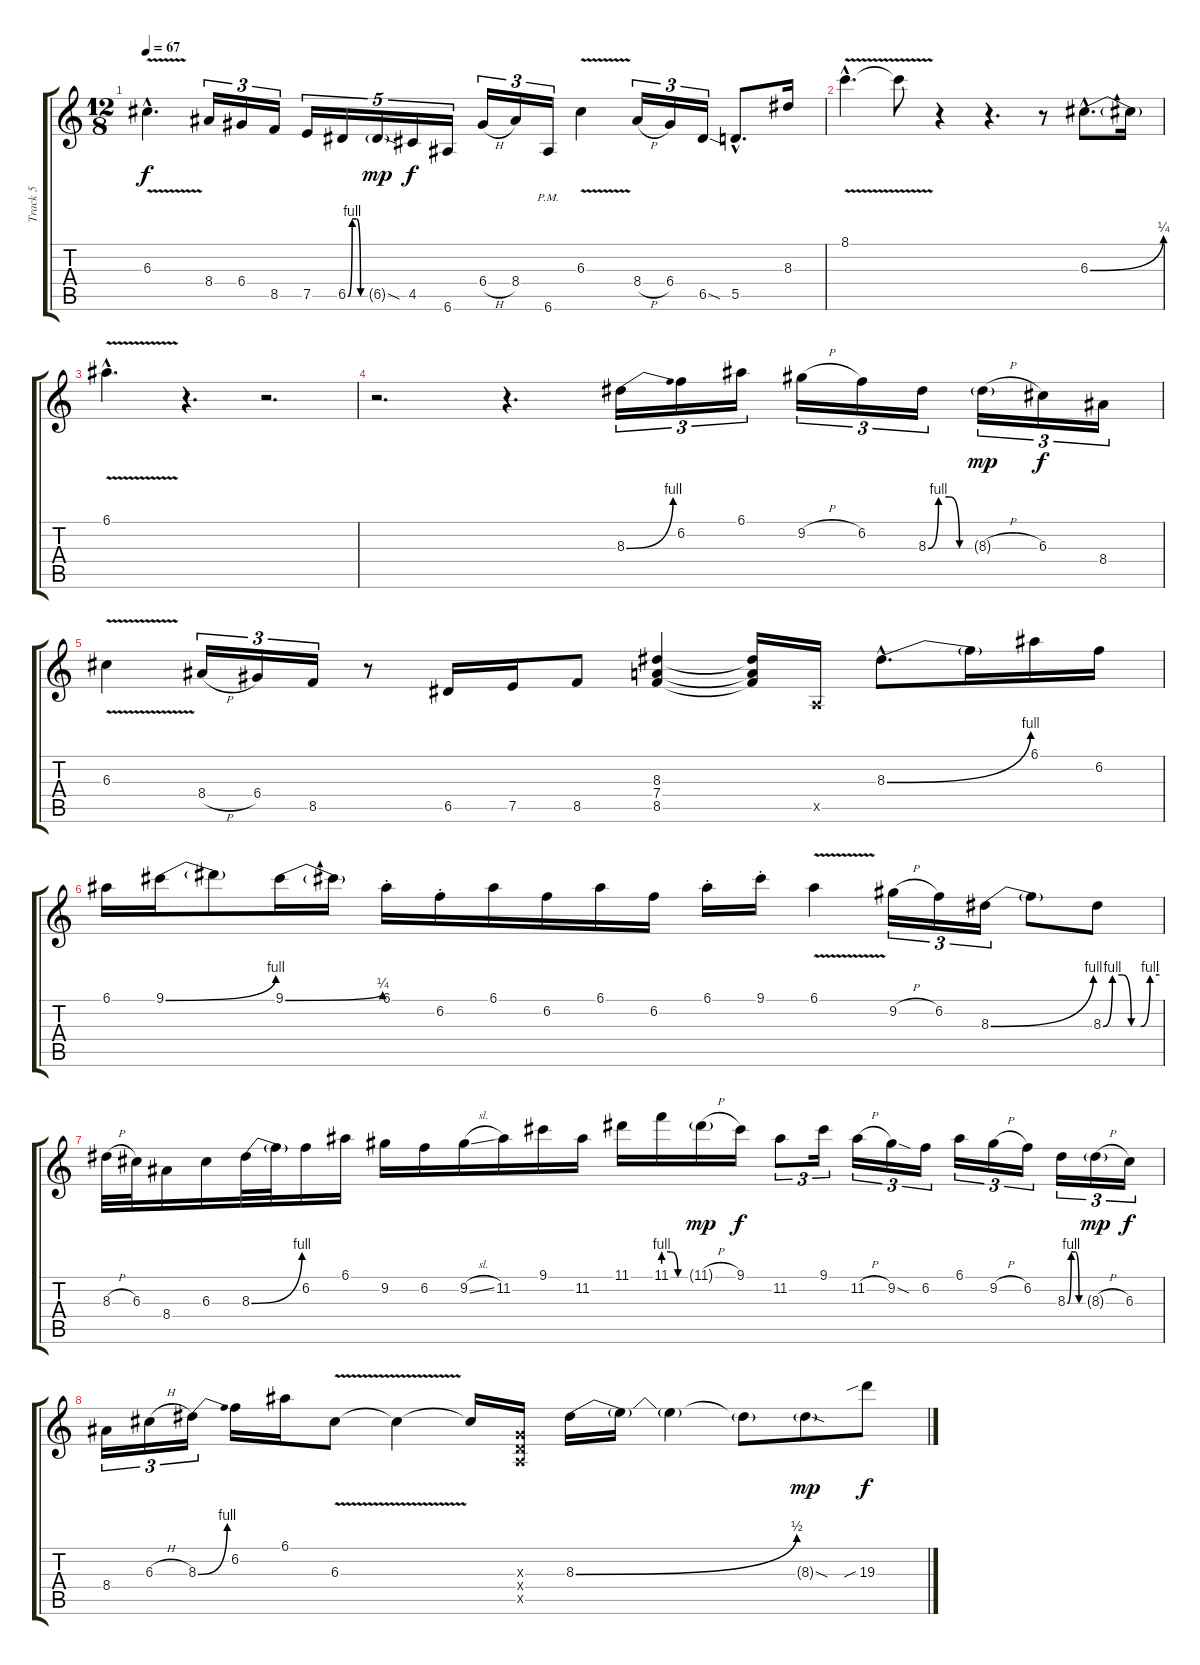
\track ("Track 5" "Track 5") {instrument electricguitarclean}
\staff {score tabs}
\tuning (E4 B3 G3 D3 A2 E2) {hide}
\ts (12 8)
\tempo 67
\clef g2
\ks c
6.3{v hac}.4{d dy f} 8.4.16{tu (3 2)} 6.4.16{tu (3 2)} 8.5.16{tu (3 2)} 7.5.16{tu (5 4)} 6.5{be (custom 0 0 15 4 30 4 45 0 60 0)}.16{tu (5 4)} 6.5{sod g}.16{tu (5 4) dy mp} 4.5.16{tu (5 4) dy f} 6.6.16{tu (5 4)} 6.4{h}.16{tu (3 2)} 8.4.16{tu (3 2)} 6.6{pm}.16{tu (3 2)} 6.3{v}.4 8.4{h}.16{tu (3 2)} 6.4.16{tu (3 2)} 6.5{sod}.16{tu (3 2)} 5.5{hac}.8{d} 8.3.16 |
8.1{v hac}.4{d} 8.1{t}.8 r.4 r.4{d} r.8 6.3{be (bend 0 0 60 1) hac}.8{d} 6.3{t}.16 |
6.1{v hac}.4{d} r.4{d} r.2{d} |
r.2{d} r.4{d} 8.3{be (bend 0 0 60 4)}.16{tu (3 2) instrument distortionguitar} 6.2.16{tu (3 2)} 6.1.16{tu (3 2)} 9.2{h}.16{tu (3 2)} 6.2.16{tu (3 2)} 8.3{be (custom 0 0 15 4 30 4 45 0 60 0)}.16{tu (3 2)} 8.3{h g}.16{tu (3 2) dy mp} 6.3.16{tu (3 2) dy f} 8.4.16{tu (3 2)} |
6.3{v}.4 8.4{h}.16{tu (3 2)} 6.4.16{tu (3 2)} 8.5.16{tu (3 2)} r.8 6.5.16 7.5.16 8.5.8 (8.3 7.4 8.5).4 (8.3{t} 7.4{t} 8.5{t}).16 0.5{x}.16 8.3{be (bend 0 0 60 4) hac}.8{d} 8.3{t}.16 6.1.16 6.2.16 |
6.1.16 9.1{be (bend 0 0 60 4)}.16 9.1{t}.8 9.1{be (bend 0 0 60 1)}.16 9.1{t}.16 6.1{st}.16 6.2{st}.16 6.1.16 6.2.16 6.1.16 6.2.16 6.1{st}.16 9.1{st}.16 6.1{v}.4 9.2{h}.16{tu (3 2)} 6.2.16{tu (3 2)} 8.3{be (bend 0 0 60 4)}.16{tu (3 2)} 8.3{t}.8 8.3{be (custom 0 0 10 4 20 4 30 0 40 0 50 4 60 4)}.8 |
8.3{h}.32 6.3.32 8.4.16 6.3.16 8.3{be (bend 0 0 60 4)}.32 8.3{t}.32 6.2.16 6.1.16 9.2.16 6.2.16 9.2{sl}.16 11.2.16 9.1.16 11.2.16 11.1.16 11.1{be (custom 0 4 20 4 40 0 60 0)}.16 11.1{h g}.16{dy mp} 9.1.16{dy f} 11.2.8{tu (3 2)} 9.1.16{tu (3 2)} 11.2{h}.16{tu (3 2)} 9.2{sod}.16{tu (3 2)} 6.2.16{tu (3 2)} 6.1.16{tu (3 2)} 9.2{h}.16{tu (3 2)} 6.2.16{tu (3 2)} 8.3{be (custom 0 0 15 4 30 4 45 0 60 0)}.16{tu (3 2)} 8.3{h g}.16{tu (3 2) dy mp} 6.3.16{tu (3 2) dy f} |
8.4.16{tu (3 2)} 6.3{h}.16{tu (3 2)} 8.3{be (bend 0 0 60 4)}.16{tu (3 2)} 6.2.16 6.1.16 6.3{v}.8 6.3{t}.4 6.3{t}.16 (0.3{x} 0.4{x} 0.5{x}).16 8.3{be (bend 0 0 60 2)}.16 8.3{t}.16 8.3{t}.4 8.3{t}.8 8.3{sod g}.8{dy mp} 19.3{sib}.8{dy f}
